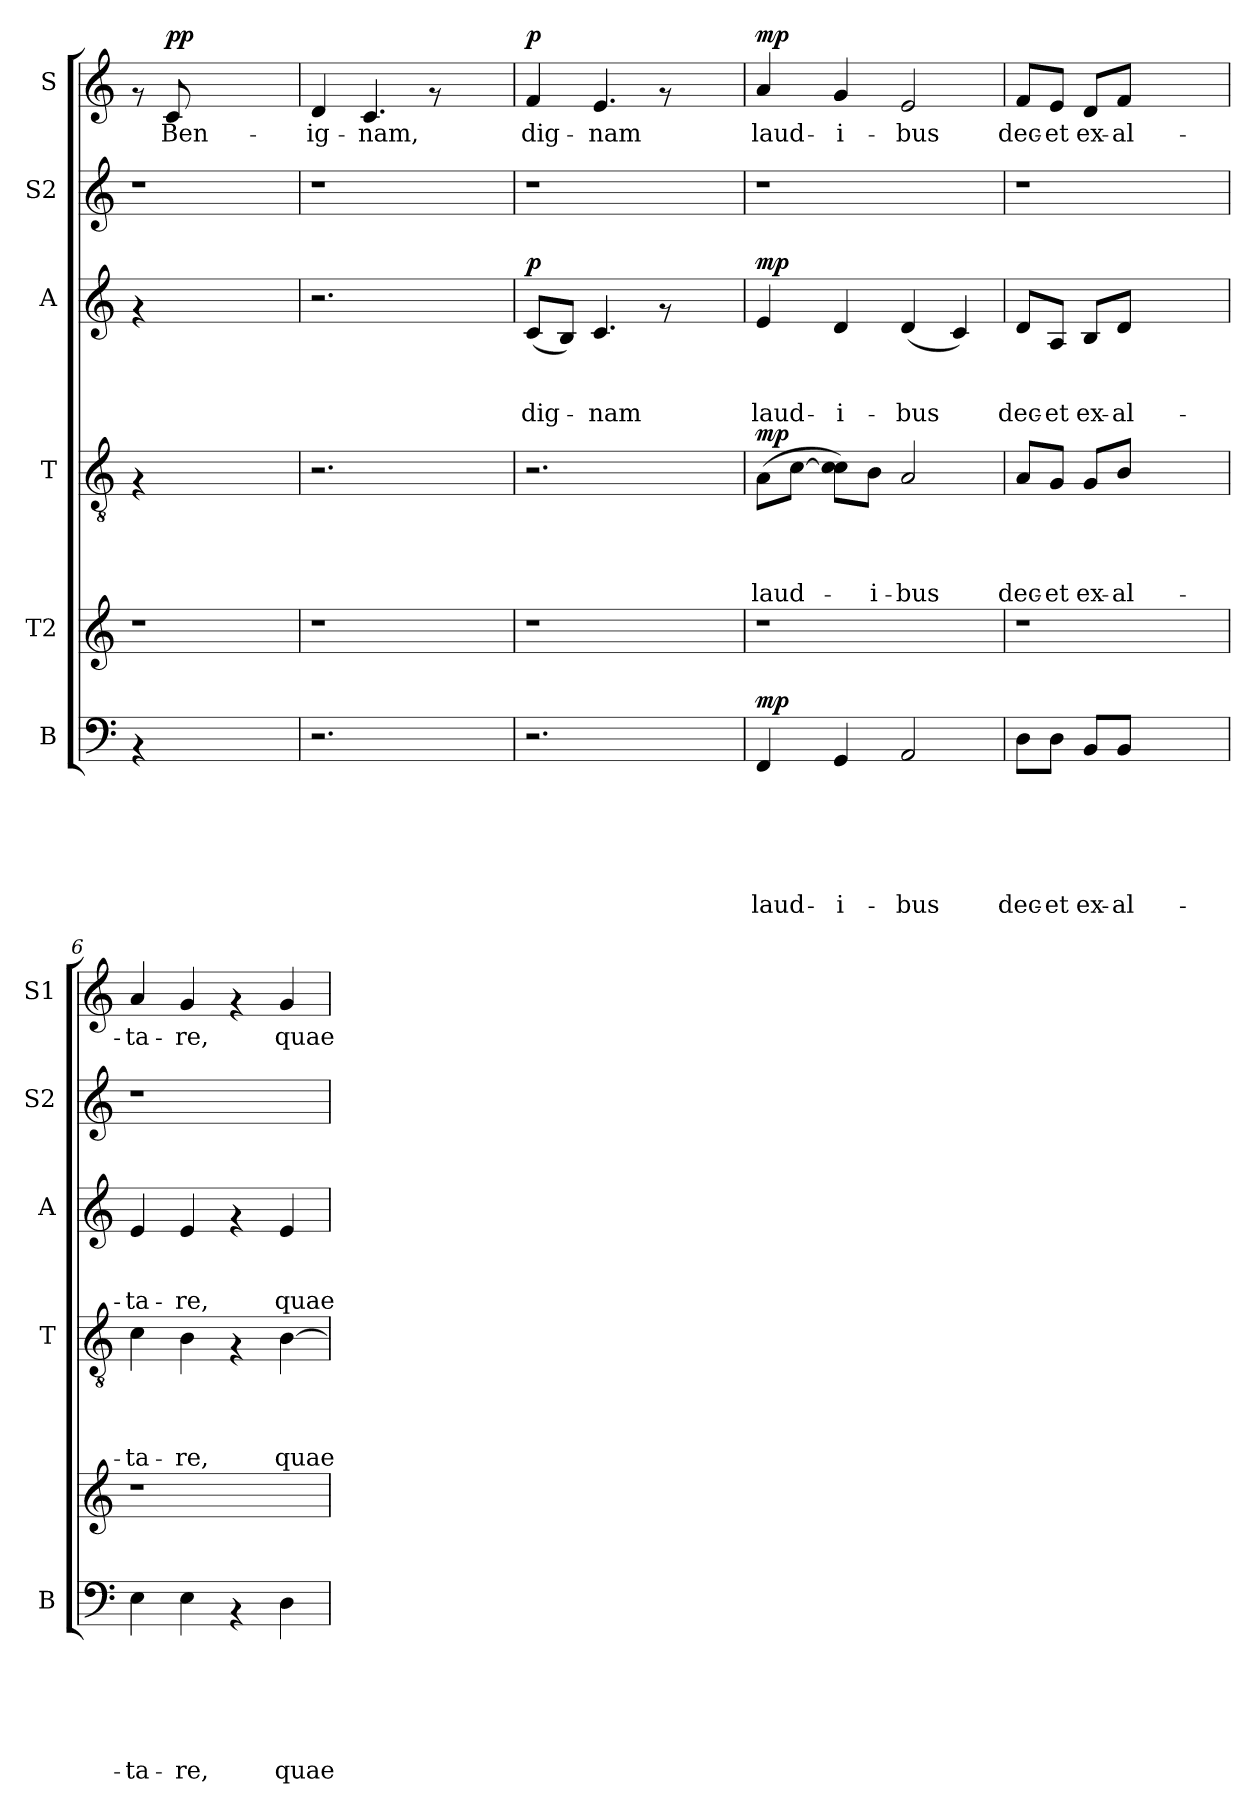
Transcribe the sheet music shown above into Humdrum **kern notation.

**kern	**text	**text	**text	**text	**text	**text	**dynam	**kern	**kern	**text	**text	**text	**text	**dynam	**kern	**text	**text	**text	**dynam	**kern	**kern	**text	**dynam
*part6	*part6	*part6	*part6	*part6	*part6	*part6	*part6	*part5	*part4	*part4	*part4	*part4	*part4	*part4	*part3	*part3	*part3	*part3	*part3	*part2	*part1	*part1	*part1
*staff6	*staff6	*staff6	*staff6	*staff6	*staff6	*staff6	*staff6	*staff5	*staff4	*staff4	*staff4	*staff4	*staff4	*staff4	*staff3	*staff3	*staff3	*staff3	*staff3	*staff2	*staff1	*staff1	*staff1
*I"B	*	*	*	*	*	*	*	*I"T2	*I"T	*	*	*	*	*	*I"A	*	*	*	*	*I"S2	*I"S	*	*
*I'B	*	*	*	*	*	*	*	*	*I'T	*	*	*	*	*	*I'A	*	*	*	*	*I'S2	*I'S1	*	*
*clefF4	*	*	*	*	*	*	*	*clefG2	*clefGv2	*	*	*	*	*	*clefG2	*	*	*	*	*clefG2	*clefG2	*	*
*k[]	*	*	*	*	*	*	*	*k[]	*k[]	*	*	*	*	*	*k[]	*	*	*	*	*k[]	*k[]	*	*
*C:	*	*	*	*	*	*	*	*C:	*C:	*	*	*	*	*	*C:	*	*	*	*	*C:	*C:	*	*
=1	=1	=1	=1	=1	=1	=1	=1	=1	=1	=1	=1	=1	=1	=1	=1	=1	=1	=1	=1	=1	=1	=1	=1
4rAA	.	.	.	.	.	.	.	1r	4rF	.	.	.	.	.	4rf	.	.	.	.	1r	8rf	.	.
!	!	!	!	!	!	!	!	!	!	!	!	!	!	!	!	!	!	!	!	!	!	!LO:LY:b	!LO:DY:a
.	.	.	.	.	.	.	.	.	.	.	.	.	.	.	.	.	.	.	.	.	8c/	Ben-	pp
2.ryy	.	.	.	.	.	.	.	.	2.ryy	.	.	.	.	.	2.ryy	.	.	.	.	.	2.ryy	.	.
=2	=2	=2	=2	=2	=2	=2	=2	=2	=2	=2	=2	=2	=2	=2	=2	=2	=2	=2	=2	=2	=2	=2	=2
!	!	!	!	!	!	!	!	!	!	!	!	!	!	!	!	!	!	!	!	!	!	!LO:LY:b	!
2.r	.	.	.	.	.	.	.	1r	2.r	.	.	.	.	.	2.r	.	.	.	.	1r	4d/	-ig-	.
!	!	!	!	!	!	!	!	!	!	!	!	!	!	!	!	!	!	!	!	!	!	!LO:LY:b	!
.	.	.	.	.	.	.	.	.	.	.	.	.	.	.	.	.	.	.	.	.	4.c/	-nam,	.
.	.	.	.	.	.	.	.	.	.	.	.	.	.	.	.	.	.	.	.	.	8rf	.	.
4ryy	.	.	.	.	.	.	.	.	4ryy	.	.	.	.	.	4ryy	.	.	.	.	.	4ryy	.	.
=3	=3	=3	=3	=3	=3	=3	=3	=3	=3	=3	=3	=3	=3	=3	=3	=3	=3	=3	=3	=3	=3	=3	=3
!	!	!	!	!	!	!	!	!	!	!	!	!	!	!	!	!	!	!LO:LY:b	!LO:DY:a	!	!	!LO:LY:b	!LO:DY:a
2.r	.	.	.	.	.	.	.	1r	2.r	.	.	.	.	.	(<8c/L	.	.	dig-	p	1r	4f/	dig-	p
.	.	.	.	.	.	.	.	.	.	.	.	.	.	.	8B/J)	.	.	.	.	.	.	.	.
!	!	!	!	!	!	!	!	!	!	!	!	!	!	!	!	!	!	!LO:LY:b	!	!	!	!LO:LY:b	!
.	.	.	.	.	.	.	.	.	.	.	.	.	.	.	4.c/	.	.	-nam	.	.	4.e/	-nam	.
.	.	.	.	.	.	.	.	.	.	.	.	.	.	.	8rf	.	.	.	.	.	8rf	.	.
4ryy	.	.	.	.	.	.	.	.	4ryy	.	.	.	.	.	4ryy	.	.	.	.	.	4ryy	.	.
=4	=4	=4	=4	=4	=4	=4	=4	=4	=4	=4	=4	=4	=4	=4	=4	=4	=4	=4	=4	=4	=4	=4	=4
!	!	!	!	!	!	!LO:LY:b	!LO:DY:a	!	!	!	!	!	!LO:LY:b	!LO:DY:a	!	!	!	!LO:LY:b	!LO:DY:a	!	!	!LO:LY:b	!LO:DY:a
4FF/	.	.	.	.	.	laud-	mp	1r	(>8A\L	.	.	.	laud-	mp	4e/	.	.	laud-	mp	1r	4a/	laud-	mp
.	.	.	.	.	.	.	.	.	[>8c\J	.	.	.	.	.	.	.	.	.	.	.	.	.	.
!	!	!	!	!	!	!LO:LY:b	!	!	!	!	!	!	!	!	!	!	!	!LO:LY:b	!	!	!	!LO:LY:b	!
4GG/	.	.	.	.	.	-i-	.	.	8c\] 8c\L)	.	.	.	.	.	4d/	.	.	-i-	.	.	4g/	-i-	.
!	!	!	!	!	!	!	!	!	!	!	!	!	!LO:LY:b	!	!	!	!	!	!	!	!	!	!
.	.	.	.	.	.	.	.	.	8B\J	.	.	.	-i-	.	.	.	.	.	.	.	.	.	.
!	!	!	!	!	!	!LO:LY:b	!	!	!	!	!	!	!LO:LY:b	!	!	!	!	!LO:LY:b	!	!	!	!LO:LY:b	!
2AA/	.	.	.	.	.	-bus	.	.	2A/	.	.	.	-bus	.	(<4d/	.	.	-bus	.	.	2e/	-bus	.
.	.	.	.	.	.	.	.	.	.	.	.	.	.	.	4c/)	.	.	.	.	.	.	.	.
=5	=5	=5	=5	=5	=5	=5	=5	=5	=5	=5	=5	=5	=5	=5	=5	=5	=5	=5	=5	=5	=5	=5	=5
!	!	!	!	!	!	!LO:LY:b	!	!	!	!	!	!	!LO:LY:b	!	!	!	!	!LO:LY:b	!	!	!	!LO:LY:b	!
8D\L	.	.	.	.	.	dec-	.	1r	8A/L	.	.	.	dec-	.	8d/L	.	.	dec-	.	1r	8f/L	dec-	.
!	!	!	!	!	!	!LO:LY:b	!	!	!	!	!	!	!LO:LY:b	!	!	!	!	!LO:LY:b	!	!	!	!LO:LY:b	!
8D\J	.	.	.	.	.	-et	.	.	8G/J	.	.	.	-et	.	8A/J	.	.	-et	.	.	8e/J	-et	.
!	!	!	!	!	!	!LO:LY:b	!	!	!	!	!	!	!LO:LY:b	!	!	!	!	!LO:LY:b	!	!	!	!LO:LY:b	!
8BB/L	.	.	.	.	.	ex-	.	.	8G/L	.	.	.	ex-	.	8B/L	.	.	ex-	.	.	8d/L	ex-	.
!	!	!	!	!	!	!LO:LY:b	!	!	!	!	!	!	!LO:LY:b	!	!	!	!	!LO:LY:b	!	!	!	!LO:LY:b	!
8BB/J	.	.	.	.	.	-al-	.	.	8B/J	.	.	.	-al-	.	8d/J	.	.	-al-	.	.	8f/J	-al-	.
2ryy	.	.	.	.	.	.	.	.	2ryy	.	.	.	.	.	2ryy	.	.	.	.	.	2ryy	.	.
=6	=6	=6	=6	=6	=6	=6	=6	=6	=6	=6	=6	=6	=6	=6	=6	=6	=6	=6	=6	=6	=6	=6	=6
!	!	!	!	!	!	!LO:LY:b	!	!	!	!	!	!	!LO:LY:b	!	!	!	!	!LO:LY:b	!	!	!	!LO:LY:b	!
4E\	.	.	.	.	.	-ta-	.	1r	4c\	.	.	.	-ta-	.	4e/	.	.	-ta-	.	1r	4a/	-ta-	.
!	!	!	!	!	!	!LO:LY:b	!	!	!	!	!	!	!LO:LY:b	!	!	!	!	!LO:LY:b	!	!	!	!LO:LY:b	!
4E\	.	.	.	.	.	-re,	.	.	4B\	.	.	.	-re,	.	4e/	.	.	-re,	.	.	4g/	-re,	.
4rAA	.	.	.	.	.	.	.	.	4rF	.	.	.	.	.	4rf	.	.	.	.	.	4rf	.	.
!	!	!	!	!	!	!LO:LY:b	!	!	!	!	!	!	!LO:LY:b	!	!	!	!	!LO:LY:b	!	!	!	!LO:LY:b	!
4D\	.	.	.	.	.	quae	.	.	[<4B\	.	.	.	quae	.	4e/	.	.	quae	.	.	4g/	quae	.
=	=	=	=	=	=	=	=	=	=	=	=	=	=	=	=	=	=	=	=	=	=	=	=
*-	*-	*-	*-	*-	*-	*-	*-	*-	*-	*-	*-	*-	*-	*-	*-	*-	*-	*-	*-	*-	*-	*-	*-
